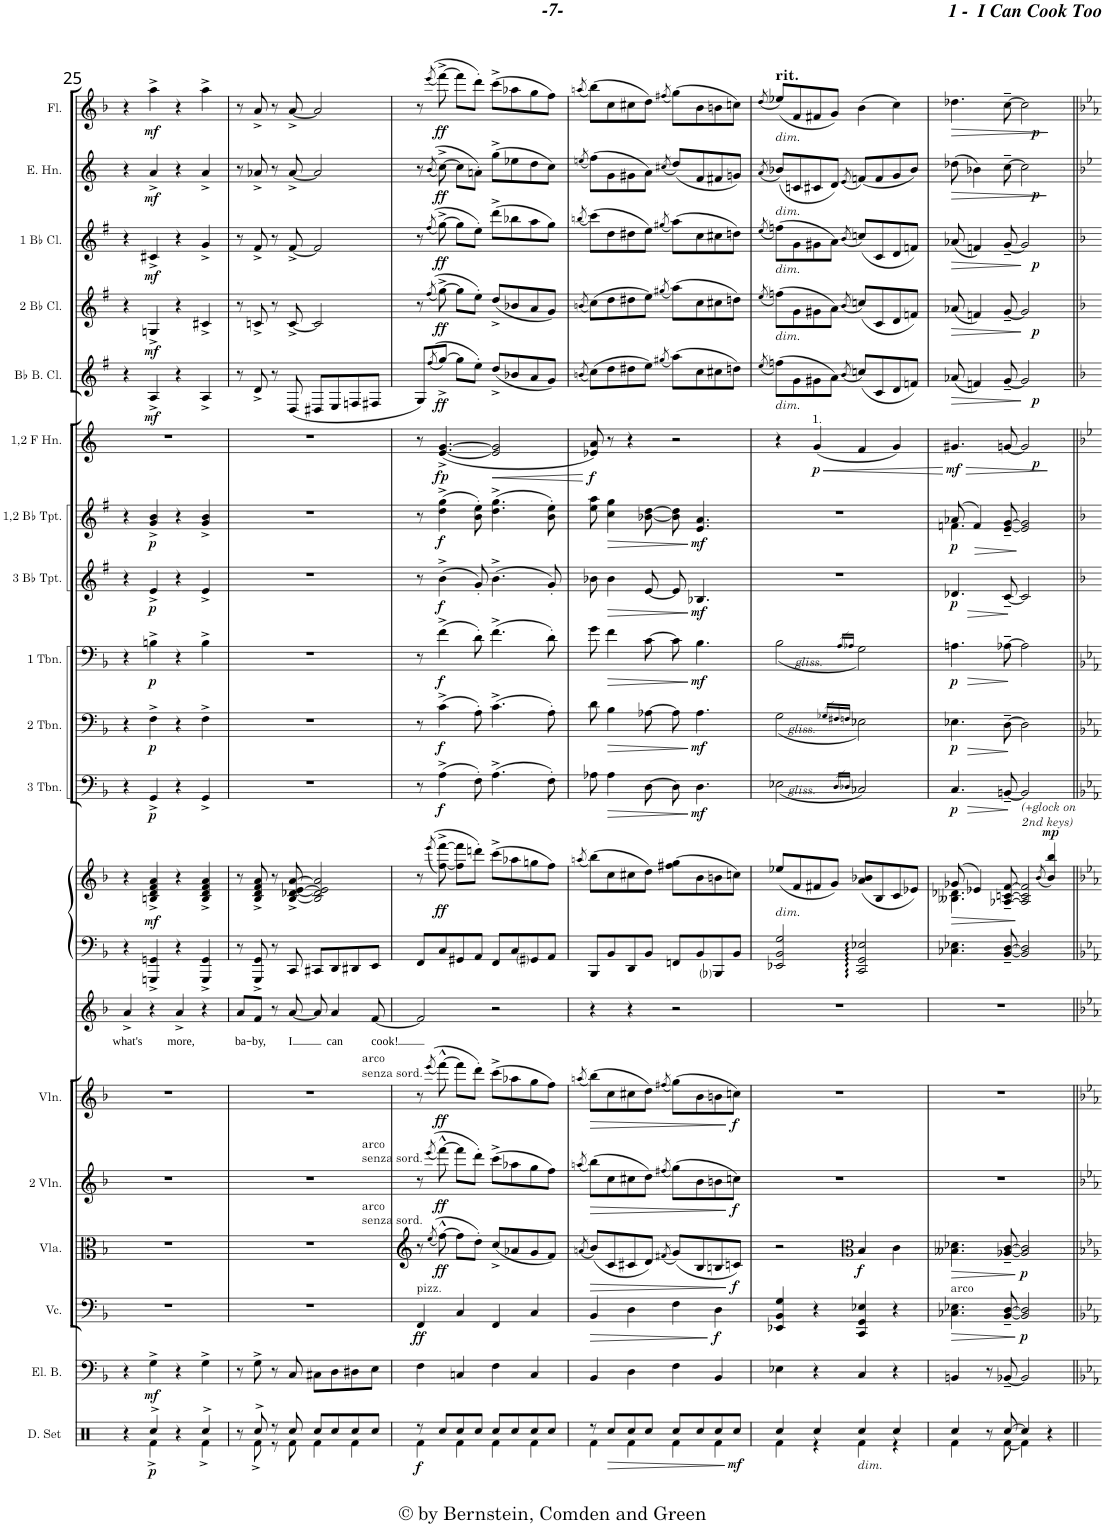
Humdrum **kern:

**kern	**dynam	**kern	**dynam	**kern	**dynam	**kern	**dynam	**kern	**dynam	**kern	**dynam	**kern	**text	**kern	**kern	**dynam	**kern	**dynam	**kern	**dynam	**kern	**dynam	**kern	**dynam	**kern	**dynam	**kern	**dynam	**kern	**dynam	**kern	**dynam	**kern	**dynam	**kern	**dynam	**kern	**dynam
*part19	*part19	*part18	*part18	*part17	*part17	*part16	*part16	*part15	*part15	*part14	*part14	*part13	*part13	*part12	*part12	*part12	*part11	*part11	*part10	*part10	*part9	*part9	*part8	*part8	*part7	*part7	*part6	*part6	*part5	*part5	*part4	*part4	*part3	*part3	*part2	*part2	*part1	*part1
*staff20	*staff20	*staff19	*staff19	*staff18	*staff18	*staff17	*staff17	*staff16	*staff16	*staff15	*staff15	*staff14	*staff14	*staff13	*staff12	*staff12/13	*staff11	*staff11	*staff10	*staff10	*staff9	*staff9	*staff8	*staff8	*staff7	*staff7	*staff6	*staff6	*staff5	*staff5	*staff4	*staff4	*staff3	*staff3	*staff2	*staff2	*staff1	*staff1
*I"Drumset	*	*I"Electric Bass	*	*I"Violoncello	*	*I"Viola	*	*I"2 Violin	*	*I"Violin	*	*I"Voice	*	*I"Piano	*	*	*I"3 Trombone	*	*I"2 Trombone	*	*I"1 Trombone	*	*I"3 Bb Trumpet	*	*I"1,2 Bb Trumpet	*	*I"1,2 Horn in F	*	*I"Bb Bass Clarinet	*	*I"2 Bb Clarinet	*	*I"1 Bb Clarinet	*	*I"English Horn	*	*I"Flute	*
*I'D. Set	*	*I'El. B.	*	*I'Vc.	*	*I'Vla.	*	*I'2 Vln.	*	*I'Vln.	*	*	*	*I'Pno	*	*	*I'3 Tbn.	*	*I'2 Tbn.	*	*I'1 Tbn.	*	*I'3 Bb Tpt.	*	*I'1,2 Bb Tpt.	*	*	*	*I'Bb B. Cl.	*	*I'2 Bb Cl.	*	*I'1 Bb Cl.	*	*I'E. Hn.	*	*I'Fl.	*
!!LO:PB:g=z
*clefX	*	*clefF4	*	*clefF4	*	*clefC3	*	*clefG2	*	*clefG2	*	*clefG2	*	*clefF4	*clefG2	*	*clefF4	*	*clefF4	*	*clefF4	*	*clefG2	*	*clefG2	*	*clefG2	*	*clefG2	*	*clefG2	*	*clefG2	*	*clefG2	*	*clefG2	*
*	*	*Trd7c12	*	*	*	*	*	*	*	*	*	*	*	*	*	*	*	*	*	*	*	*	*Trd1c2	*	*Trd1c2	*	*Trd4c7	*	*Trd8c14	*	*Trd1c2	*	*Trd1c2	*	*Trd4c7	*	*	*
*k[]	*	*k[b-]	*	*k[b-]	*	*k[b-]	*	*k[b-]	*	*k[b-]	*	*k[b-]	*	*k[b-]	*k[b-]	*	*k[b-]	*	*k[b-]	*	*k[b-]	*	*k[f#]	*	*k[f#]	*	*k[]	*	*k[f#]	*	*k[f#]	*	*k[f#]	*	*k[]	*	*k[b-]	*
*M2/2	*	*M2/2	*	*M2/2	*	*M2/2	*	*M2/2	*	*M2/2	*	*M2/2	*	*M2/2	*M2/2	*	*M2/2	*	*M2/2	*	*M2/2	*	*M2/2	*	*M2/2	*	*M2/2	*	*M2/2	*	*M2/2	*	*M2/2	*	*M2/2	*	*M2/2	*
*met(c|)	*	*met(c|)	*	*met(c|)	*	*met(c|)	*	*met(c|)	*	*met(c|)	*	*met(c|)	*	*met(c|)	*met(c|)	*	*met(c|)	*	*met(c|)	*	*met(c|)	*	*met(c|)	*	*met(c|)	*	*met(c|)	*	*met(c|)	*	*met(c|)	*	*met(c|)	*	*met(c|)	*	*met(c|)	*
=25	=25	=25	=25	=25	=25	=25	=25	=25	=25	=25	=25	=25	=25	=25	=25	=25	=25	=25	=25	=25	=25	=25	=25	=25	=25	=25	=25	=25	=25	=25	=25	=25	=25	=25	=25	=25	=25	=25
*^	*	*	*	*	*	*	*	*	*	*	*	*	*	*	*	*	*	*	*	*	*	*	*	*	*	*	*	*	*	*	*	*	*	*	*	*	*	*
!	!	!	!	!	!	!	!	!	!	!	!	!	!	!LO:LY:b	!	!	!	!	!	!	!	!	!	!	!	!	!	!	!	!	!	!	!	!	!	!	!	!	!
4r	4ryy	.	4r	.	1r	.	1r	.	1r	.	1r	.	4a^/	what's	4r	4r	.	4r	.	4r	.	4r	.	4r	.	4r	.	1r	.	4r	.	4r	.	4r	.	4r	.	4r	.
!	!	!LO:DY:b	!	!LO:DY:b	!	!	!	!	!	!	!	!	!	!	!	!	!LO:DY:b	!	!LO:DY:b	!	!LO:DY:b	!	!LO:DY:b	!	!LO:DY:b	!	!LO:DY:b	!	!	!	!LO:DY:b	!	!LO:DY:b	!	!LO:DY:b	!	!LO:DY:b	!	!LO:DY:b
4Rcc^/	4Rf^\	p	4G^\	mf	.	.	.	.	.	.	.	.	4r	.	4GGGn/^ 4GGn/^	4Bn/^ 4d/^ 4f/^ 4a/^	mf	4GG^/	p	4F^\	p	4Bn^\	p	4e^/	p	4g/^ 4b/^	p	.	.	4A^/	mf	4Gn^/	mf	4c#X^/	mf	4a^/	mf	4aa^\	mf
!	!	!	!	!	!	!	!	!	!	!	!	!	!	!LO:LY:b	!	!	!	!	!	!	!	!	!	!	!	!	!	!	!	!	!	!	!	!	!	!	!	!	!
4r	4ryy	.	4r	.	.	.	.	.	.	.	.	.	4a^/	more,	4r	4r	.	4r	.	4r	.	4r	.	4r	.	4r	.	.	.	4r	.	4r	.	4r	.	4r	.	4r	.
4Rcc^/	4Rf^\	.	4G^\	.	.	.	.	.	.	.	.	.	4r	.	4GGG/^ 4GG/^	4B/^ 4d/^ 4f/^ 4a/^	.	4GG^/	.	4F^\	.	4B^\	.	4e^/	.	4g/^ 4b/^	.	.	.	4A^/	.	4c#X^/	.	4g^/	.	4a^/	.	4aa^\	.
=26	=26	=26	=26	=26	=26	=26	=26	=26	=26	=26	=26	=26	=26	=26	=26	=26	=26	=26	=26	=26	=26	=26	=26	=26	=26	=26	=26	=26	=26	=26	=26	=26	=26	=26	=26	=26	=26	=26	=26
!	!	!	!	!	!	!	!	!	!	!	!	!	!	!LO:LY:b	!	!	!	!	!	!	!	!	!	!	!	!	!	!	!	!	!	!	!	!	!	!	!	!	!
8r	8ryy	.	8r	.	1r	.	1r	.	1r	.	1r	.	8a/L	ba-	8r	8r	.	1r	.	1r	.	1r	.	1r	.	1r	.	1r	.	8r	.	8r	.	8r	.	8r	.	8r	.
!	!	!	!	!	!	!	!	!	!	!	!	!	!	!LO:LY:b	!	!	!	!	!	!	!	!	!	!	!	!	!	!	!	!	!	!	!	!	!	!	!	!	!
8Rcc^/	8Rf^\	.	8G^\	.	.	.	.	.	.	.	.	.	8f/J	-by,	8GGG/^ 8GG/^	8B-/^ 8d/^ 8f/^ 8a/^	.	.	.	.	.	.	.	.	.	.	.	.	.	8d^/	.	8cn^/	.	8f#^/	.	8a-X^/	.	8a^/	.
8r	8r	.	8r	.	.	.	.	.	.	.	.	.	8r	.	8r	8r	.	.	.	.	.	.	.	.	.	.	.	.	.	8r	.	8r	.	8r	.	8r	.	8r	.
!	!	!	!	!	!	!	!	!	!	!	!	!	!	!LO:LY:b	!	!	!	!	!	!	!	!	!	!	!	!	!	!	!	!	!	!	!	!	!	!	!	!	!
8Rcc/	8Rf\	.	8C/	.	.	.	.	.	.	.	.	.	[8a/	I	8CC/	[8B-/^ [8d-X/^ [8e/^ [8a/^	.	.	.	.	.	.	.	.	.	.	.	.	.	(8D/	.	[8c^/	.	[8f#^/	.	[8a-^/	.	[8a^/	.
8Rcc/L	4Rf\	.	8C#X\L	.	.	.	.	.	.	.	.	.	8a/]	.	8CC#X/L	2B-/] 2d-/] 2e/] 2a/]	.	.	.	.	.	.	.	.	.	.	.	.	.	8D#X/L	.	2c/]	.	2f#/]	.	2a-/]	.	2a/]	.
!	!	!	!	!	!	!	!	!	!	!	!	!	!	!LO:LY:b	!	!	!	!	!	!	!	!	!	!	!	!	!	!	!	!	!	!	!	!	!	!	!	!	!
8Rcc/	.	.	8D\	.	.	.	.	.	.	.	.	.	4a/	can	8DD/	.	.	.	.	.	.	.	.	.	.	.	.	.	.	8E/	.	.	.	.	.	.	.	.	.
8Rcc/	4Rf\	.	8D#X\	.	.	.	.	.	.	.	.	.	.	.	8DD#X/	.	.	.	.	.	.	.	.	.	.	.	.	.	.	8Fn/	.	.	.	.	.	.	.	.	.
!	!	!	!	!	!	!	!	!	!	!	!	!	!	!LO:LY:b	!	!	!	!	!	!	!	!	!	!	!	!	!	!	!	!	!	!	!	!	!	!	!	!	!
8Rcc/J	.	.	8E\J	.	.	.	.	.	.	.	.	.	[8f/	cook!	8EE/J	.	.	.	.	.	.	.	.	.	.	.	.	.	.	8F#X/J	.	.	.	.	.	.	.	.	.
=27	=27	=27	=27	=27	=27	=27	=27	=27	=27	=27	=27	=27	=27	=27	=27	=27	=27	=27	=27	=27	=27	=27	=27	=27	=27	=27	=27	=27	=27	=27	=27	=27	=27	=27	=27	=27	=27	=27	=27
!	!	!	!	!	!	!	!	!	!	!	!LO:TX:a:t=arco	!	!	!	!	!	!	!	!	!	!	!	!	!	!	!	!	!	!	!	!	!	!	!	!	!	!	!	!
!	!	!	!	!	!	!	!	!	!	!	!LO:TX:a:t=senza sord.	!	!	!	!	!	!	!	!	!	!	!	!	!	!	!	!	!	!	!	!	!	!	!	!	!	!	!	!
!	!	!	!	!	!	!	!	!	!LO:TX:a:t=arco	!	!	!	!	!	!	!	!	!	!	!	!	!	!	!	!	!	!	!	!	!	!	!	!	!	!	!	!	!	!
!	!	!	!	!	!	!	!	!	!LO:TX:a:t=senza sord.	!	!	!	!	!	!	!	!	!	!	!	!	!	!	!	!	!	!	!	!	!	!	!	!	!	!	!	!	!	!
!	!	!	!	!	!	!	!LO:TX:a:t=arco	!	!	!	!	!	!	!	!	!	!	!	!	!	!	!	!	!	!	!	!	!	!	!	!	!	!	!	!	!	!	!	!
!	!	!	!	!	!	!	!LO:TX:a:t=senza sord.	!	!	!	!	!	!	!	!	!	!	!	!	!	!	!	!	!	!	!	!	!	!	!	!	!	!	!	!	!	!	!	!
!	!	!	!	!	!LO:TX:a:t=pizz.	!	!	!	!	!	!	!	!	!	!	!	!	!	!	!	!	!	!	!	!	!	!	!	!	!	!	!	!	!	!	!	!	!	!
!	!	!LO:DY:b	!	!	!	!LO:DY:b	!	!	!	!	!	!	!	!	!	!	!	!	!	!	!	!	!	!	!	!	!	!	!	!	!	!	!	!	!	!	!	!	!
8r	4Rf\	f	4F\	.	4FF/	ff	8r	.	8r	.	8r	.	2f/]	.	8FF/L	8r	.	8r	.	8r	.	8r	.	8r	.	8r	.	8r	.	8G/L)	.	8r	.	8r	.	8r	.	8r	.
.	.	.	.	.	.	.	((>8qee/	.	((>8qeee/	.	((>8qeee/	.	.	.	.	((>8qeee/	.	.	.	.	.	.	.	.	.	.	.	.	.	((>8qff#/	.	((>8qff#/	.	((>8qff#/	.	((>8qb/	.	((>8qeee/	.
!	!	!	!	!	!	!	!	!LO:DY:b	!	!LO:DY:b	!	!LO:DY:b	!	!	!	!	!LO:DY:b	!	!LO:DY:b	!	!LO:DY:b	!	!LO:DY:b	!	!LO:DY:b	!	!LO:DY:b	!	!LO:DY:b	!	!LO:DY:b	!	!LO:DY:b	!	!LO:DY:b	!	!LO:DY:b	!	!LO:DY:b
8Rcc/L	.	.	.	.	.	.	[8ff^^\)	ff	[8fff^^\)	ff	[8fff^^\)	ff	.	.	8C/	[8ff\^ [8fff\^)	ff	(4A^\	f	(4c^\	f	(4f^\	f	(4b^\	f	(4dd\^ 4gg\^	f	([4.e/^ [4.g/^	fp	[8gg^/J)	ff	[8gg^\)	ff	[8gg^\)	ff	[8cc^\)	ff	[8fff^\)	ff
8Rcc/	4Rf\	.	4Cn/	.	4C/	.	8ff\L]	.	8fff\L]	.	8fff\L]	.	.	.	8GG#X/	8ff\] 8fff\]L	.	.	.	.	.	.	.	.	.	.	.	.	.	8gg\L]	.	8gg\L]	.	8gg\L]	.	8cc\L]	.	8fff\L]	.
8Rcc/J	.	.	.	.	.	.	8dd'\J)	.	8ddd'\J)	.	8ddd'\J)	.	.	.	8AA/J	8dddn'\J)	.	8F'\)	.	8A'\)	.	8d'\)	.	8g'/)	.	8b\' 8ee\')	.	.	.	8ee'\J)	.	8ee'\J)	.	8ee'\J)	.	8an'\J)	.	8ddd'\J)	.
!	!	!	!	!	!	!	!	!	!	!	!	!	!	!	!	!	!	!	!	!	!	!	!	!	!	!	!	!	!LO:HP:b	!	!	!	!	!	!	!	!	!	!
8Rcc/L	4Rf\	.	4F\	.	4FF/	.	(8cc^/L	.	(8ccc^\L	.	(8ccc^\L	.	2r	.	8FF/L	(8ccc^\L	.	(4.A^\	.	(4.c^\	.	(4.f^\	.	(4.b^\	.	(4.dd\^ 4.gg\^	.	2e/] 2g/]	<	(8dd^/L	.	(8dd^/L	.	(8ddd^\L	.	(8gg^\L	.	(8ccc^\L	.
8Rcc/	.	.	.	.	.	.	8a-X/	.	8aa-X\	.	8aa-X\	.	.	.	8C/	8aa-X\	.	.	.	.	.	.	.	.	.	.	.	.	.	8b-X/	.	8b-X/	.	8bb-X\	.	8ee-X\	.	8aa-X\	.
8Rcc/	4Rf\	.	4C/	.	4C/	.	8g/	.	8gg\	.	8gg\	.	.	.	8GG#i/	8ggn\	.	.	.	.	.	.	.	.	.	.	.	.	.	8a/	.	8a/	.	8aa\	.	8dd\	.	8gg\	.
8Rcc/J	.	.	.	.	.	.	8f/J)	.	8ff\J)	.	8ff\J)	.	.	.	8AA/J	8ff\J)	.	8F'\)	.	8A'\)	.	8d'\)	.	8g'/)	.	8b\' 8ee\')	.	.	.	8g/J)	.	8g/J)	.	8gg\J)	.	8cc\J)	.	8ff\J)	.
*v	*v	*	*	*	*	*	*	*	*	*	*	*	*	*	*	*	*	*	*	*	*	*	*	*	*	*	*	*	*	*	*	*	*	*	*	*	*	*	*
.	.	.	.	.	.	.	.	.	.	.	.	.	.	.	.	.	.	.	.	.	.	.	.	.	.	.	.	[	.	.	.	.	.	.	.	.	.	.
=28	=28	=28	=28	=28	=28	=28	=28	=28	=28	=28	=28	=28	=28	=28	=28	=28	=28	=28	=28	=28	=28	=28	=28	=28	=28	=28	=28	=28	=28	=28	=28	=28	=28	=28	=28	=28	=28	=28
.	.	.	.	.	.	(8qan/	.	(8qaan/	.	(8qaan/	.	.	.	.	(8qaan/	.	.	.	.	.	.	.	.	.	.	.	.	.	(8qbn/	.	(8qbn/	.	(8qbbn/	.	(8qeen/	.	(8qaan/	.
*^	*	*	*	*	*	*	*	*	*	*	*	*	*	*	*	*	*	*	*	*	*	*	*	*	*	*	*	*	*	*	*	*	*	*	*	*	*	*
!	!	!	!	!	!	!LO:HP:b	!	!	!	!	!	!	!	!	!	!	!	!	!	!	!	!	!	!	!	!	!	!	!LO:DY:b	!	!	!	!	!	!	!	!	!	!
8r	4Rf\	.	4BB-/	.	4BB-/	>	(8b-/L)	.	(8bb-\L)	.	(8bb-\L)	.	4r	.	8BBB-/L	(8bb-\L)	.	8A-X\	.	8d\	.	8g\	.	8b-X\	.	8ee\ 8aa\	.	8e-X/ 8a/)	f	(8cc\L)	.	(8cc\L)	.	(8ccc\L)	.	(8ff\L)	.	(8bb-\L)	.
!	!	!LO:HP:b	!	!	!	!	!	!	!	!	!	!	!	!	!	!	!	!	!LO:HP:b	!	!LO:HP:b	!	!LO:HP:b	!	!LO:HP:b	!	!LO:HP:b	!	!	!	!	!	!	!	!	!	!	!	!
8Rcc/L	.	>	.	.	.	.	8c/	.	8cc\	.	8cc\	.	.	.	8BB-/	8cc\	.	4A-\	>	4B-\	>	4f\	>	4b-\	>	4cc\ 4gg\	>	8r	.	8dd\	.	8dd\	.	8dd\	.	8g\	.	8cc\	.
8Rcc/	4Rf\	.	4D\	.	4D\	.	8c#X/	.	8cc#X\	.	8cc#X\	.	4r	.	8DD/	8cc#X\	.	.	.	.	.	.	.	.	.	.	.	4r	.	8dd#X\	.	8dd#X\	.	8dd#X\	.	8g#X\	.	8cc#X\	.
8Rcc/J	.	.	.	.	.	.	8d/J)	.	8dd\J)	.	8dd\J)	.	.	.	8BB-/J	8dd\J)	.	[8D\	.	[8A-X\	.	[8c\	.	[8e/	.	[8b-X\ [8dd\	.	.	.	8ee\J)	.	8ee\J)	.	8ee\J)	.	8a\J)	.	8dd\J)	.
.	.	.	.	.	.	.	(8qf#X/	.	(8qff#X/	.	(8qff#X/	.	.	.	.	.	.	.	.	.	.	.	.	.	.	.	.	.	.	(8qgg#X/	.	(8qgg#X/	.	(8qgg#X/	.	(8qcc#X/	.	(8qff#X/	.
8Rcc/L	4Rf\	.	4F\	.	4F\	.	(8g/L)	.	(8gg\L)	.	(8gg\L)	.	2r	.	8FFn/L	(8ff#X\ 8gg\L	.	8D\]	.	8A-\]	.	8c\]	.	8e/]	.	8b-\] 8dd\]	.	2r	.	(8aa\L)	.	(8aa\L)	.	(8aa\L)	.	(8dd/L)	.	(8gg\L)	.
!	!	!	!	!	!	!	!	!	!	!	!	!	!	!	!	!	!	!	!LO:DY:n=1:b	!	!LO:DY:n=1:b	!	!LO:DY:n=1:b	!	!LO:DY:n=1:b	!	!LO:DY:n=1:b	!	!	!	!	!	!	!	!	!	!	!	!
8Rcc/	.	.	.	.	.	.	8B-/	.	8b-\	.	8b-\	.	.	.	8BB-/	8b-\	.	4.D\	] mf	4.A-\	] mf	4.B-\	] mf	4.B-X/	] mf	4.e/ 4.a/	] mf	.	.	8cc\	.	8cc\	.	8cc\	.	8f/	.	8b-\	.
!	!	!	!	!	!	!LO:DY:n=1:b	!	!	!	!	!	!	!	!	!	!	!	!	!	!	!	!	!	!	!	!	!	!	!	!	!	!	!	!	!	!	!	!	!
8Rcc/	4Rf\	.	4BB-/	.	4D\	] f	8Bn/	.	8bn\	.	8bn\	.	.	.	8BBB-i/	8bn\	.	.	.	.	.	.	.	.	.	.	.	.	.	8cc#X\	.	8cc#X\	.	8cc#X\	.	8f#X/	.	8bn\	.
!	!	!LO:DY:n=1:b	!	!	!	!	!	!LO:DY:b	!	!LO:DY:b	!	!LO:DY:b	!	!	!	!	!	!	!	!	!	!	!	!	!	!	!	!	!	!	!	!	!	!	!	!	!	!	!
8Rcc/J	.	] mf	.	.	.	.	8cn/J)	f	8ccn\J)	f	8ccn\J)	f	.	.	8BB-/J	8ccn\J)	.	.	.	.	.	.	.	.	.	.	.	.	.	8ddn\J)	.	8ddn\J)	.	8ddn\J)	.	8gn/J)	.	8ccn\J)	.
=29	=29	=29	=29	=29	=29	=29	=29	=29	=29	=29	=29	=29	=29	=29	=29	=29	=29	=29	=29	=29	=29	=29	=29	=29	=29	=29	=29	=29	=29	=29	=29	=29	=29	=29	=29	=29	=29	=29	=29
.	.	.	.	.	.	.	.	.	.	.	.	.	.	.	.	.	.	.	.	.	.	.	.	.	.	.	.	.	.	(8qee/	.	(8qee/	.	(8qee/	.	(8qa/	.	(8qdd/	.
!	!	!	!	!	!	!	!	!	!	!	!	!	!	!	!	!	!	!	!	!	!	!	!	!	!	!	!	!	!	!	!	!	!	!	!	!	!	!LO:TX:b:i:t=dim.	!
!	!	!	!	!	!	!	!	!	!	!	!	!	!	!	!	!	!	!	!	!	!	!	!	!	!	!	!	!	!	!	!	!	!	!	!	!	!	!LO:TX:a:t=rit.	!
!	!	!	!	!	!	!	!	!	!	!	!	!	!	!	!	!	!	!	!	!	!	!	!	!	!	!	!	!	!	!	!	!	!	!	!	!LO:TX:b:i:t=dim.	!	!	!
!	!	!	!	!	!	!	!	!	!	!	!	!	!	!	!	!	!	!	!	!	!	!	!	!	!	!	!	!	!	!	!	!	!	!LO:TX:b:i:t=dim.	!	!	!	!	!
!	!	!	!	!	!	!	!	!	!	!	!	!	!	!	!	!	!	!	!	!	!	!	!	!	!	!	!	!	!	!	!	!LO:TX:b:i:t=dim.	!	!	!	!	!	!	!
!	!	!	!	!	!	!	!	!	!	!	!	!	!	!	!	!	!	!	!	!	!	!	!	!	!	!	!	!	!	!LO:TX:b:i:t=dim.	!	!	!	!	!	!	!	!	!
!	!	!	!	!	!	!	!	!	!	!	!	!	!	!	!	!	!	!	!	!	!	!LO:TX:b:i:t=gliss.	!	!	!	!	!	!	!	!	!	!	!	!	!	!	!	!	!
!	!	!	!	!	!	!	!	!	!	!	!	!	!	!	!	!	!	!	!	!LO:TX:b:i:t=gliss.	!	!	!	!	!	!	!	!	!	!	!	!	!	!	!	!	!	!	!
!	!	!	!	!	!	!	!	!	!	!	!	!	!	!	!	!	!	!LO:TX:b:i:t=gliss.	!	!	!	!	!	!	!	!	!	!	!	!	!	!	!	!	!	!	!	!	!
!	!	!	!	!	!	!	!	!	!	!	!	!	!	!	!	!LO:TX:b:i:t=dim.	!	!	!	!	!	!	!	!	!	!	!	!	!	!	!	!	!	!	!	!	!	!	!
4Rcc/	4Rf\	.	4E-X\	.	4EE-X/ 4BB-/ 4G/	.	2r	.	1r	.	1r	.	1r	.	2EE-X/ 2BB-/ 2G/	(8ee-X/L	.	(<2E-X\	.	(<2G\	.	(<2B-\	.	1r	.	1r	.	4r	.	(8ffn\L)	.	(8ffn\L)	.	(8ffn\L)	.	(8b-X/L)	.	(8ee-X/L)	.
.	.	.	.	.	.	.	.	.	.	.	.	.	.	.	.	8f/	.	.	.	.	.	.	.	.	.	.	.	.	.	8g\	.	8g\	.	8g\	.	8cn/	.	8f/	.
!	!	!	!	!	!	!	!	!	!	!	!	!	!	!	!	!	!	!	!	!	!	!	!	!	!	!	!	!LO:TX:a:t=1.	!	!	!	!	!	!	!	!	!	!	!
!	!	!	!	!	!	!	!	!	!	!	!	!	!	!	!	!	!	!	!	!	!	!	!	!	!	!	!	!	!LO:HP:b	!	!	!	!	!	!	!	!	!	!
!	!	!	!	!	!	!	!	!	!	!	!	!	!	!	!	!	!	!	!	!	!	!	!	!	!	!	!	!	!LO:DY:n=1:b	!	!	!	!	!	!	!	!	!	!
4Rcc/	4r	.	4r	.	4r	.	.	.	.	.	.	.	.	.	.	8f#X/	.	.	.	.	.	.	.	.	.	.	.	(4g/	< p	8g#X\	.	8g#X\	.	8g#X\	.	8c#X/	.	8f#X/	.
.	.	.	.	.	.	.	.	.	.	.	.	.	.	.	.	8g/J)	.	.	.	.	.	.	.	.	.	.	.	.	.	8a\J)	.	8a\J)	.	8a\J)	.	8d/J)	.	8g/J)	.
*	*	*	*	*	*	*	*clefC3	*	*	*	*	*	*	*	*	*	*	*	*	*	*	*	*	*	*	*	*	*	*	*	*	*	*	*	*	*	*	*	*
.	.	.	.	.	.	.	.	.	.	.	.	.	.	.	.	.	.	.	.	16qG-X/LL	.	.	.	.	.	.	.	.	.	.	.	.	.	.	.	.	.	.	.
.	.	.	.	.	.	.	.	.	.	.	.	.	.	.	.	.	.	16qD/LL	.	16qF#X/	.	16qA/LL	.	.	.	.	.	.	.	.	.	.	.	.	.	.	.	.	.
.	.	.	.	.	.	.	.	.	.	.	.	.	.	.	.	.	.	16qD-X/JJ	.	16qFn/JJ	.	16qA-X/JJ	.	.	.	.	.	.	.	(8qb/	.	(8qb/	.	(8qb/	.	(8qe/	.	.	.
!LO:TX:b:i:t=dim.	!	!	!	!	!	!	!	!	!	!	!	!	!	!	!	!	!	!	!	!	!	!	!	!	!	!	!	!	!	!	!	!	!	!	!	!	!	!	!
!	!	!	!	!	!	!	!	!LO:DY:b	!	!	!	!	!	!	!	!	!	!	!	!	!	!	!	!	!	!	!	!	!	!	!	!	!	!	!	!	!	!	!
4Rcc/	4Rf\	.	4C/	.	4CC/ 4GG/ 4E-X/	.	4B-/	f	.	.	.	.	.	.	2CC/: 2GG/: 2E-X/:	(8a/ 8b-X/L	.	2C-X/)	.	2E-X\)	.	2G\)	.	.	.	.	.	4f/	.	(8ccn/L)	.	(8ccn/L)	.	(8ccn/L)	.	(8fn/L)	.	(4b-\	.
.	.	.	.	.	.	.	.	.	.	.	.	.	.	.	.	8B-/	.	.	.	.	.	.	.	.	.	.	.	.	.	8c/	.	8c/	.	8c/	.	8f/	.	.	.
4Rcc/	4r	.	4r	.	4r	.	4c\	.	.	.	.	.	.	.	.	8c/	.	.	.	.	.	.	.	.	.	.	.	4g/)	.	8d/	.	8d/	.	8d/	.	8g/	.	4cc\)	.
.	.	.	.	.	.	.	.	.	.	.	.	.	.	.	.	8e-X/J)	.	.	.	.	.	.	.	.	.	.	.	.	.	8fn/J)	.	8fn/J)	.	8fn/J)	.	8b-/J)	.	.	.
*v	*v	*	*	*	*	*	*	*	*	*	*	*	*	*	*	*	*	*	*	*	*	*	*	*	*	*	*	*	*	*	*	*	*	*	*	*	*	*	*
.	.	.	.	.	.	.	.	.	.	.	.	.	.	.	.	.	.	.	.	.	.	.	.	.	.	.	.	[	.	.	.	.	.	.	.	.	.	.
=30	=30	=30	=30	=30	=30	=30	=30	=30	=30	=30	=30	=30	=30	=30	=30	=30	=30	=30	=30	=30	=30	=30	=30	=30	=30	=30	=30	=30	=30	=30	=30	=30	=30	=30	=30	=30	=30	=30
*^	*	*	*	*	*	*	*	*	*	*	*	*	*	*	*	*	*	*	*	*	*	*	*	*	*	*	*	*	*	*	*	*	*	*	*	*	*	*
!	!	!	!	!	!LO:TX:a:t=arco	!	!	!	!	!	!	!	!	!	!	!	!	!	!	!	!	!	!	!	!	!	!	!	!	!	!	!	!	!	!	!	!	!	!
!	!	!	!	!	!	!LO:HP:b	!	!LO:HP:b	!	!	!	!	!	!	!	!	!LO:HP:b	!	!LO:HP:b	!	!LO:HP:b	!	!LO:HP:b	!	!LO:HP:b	!	!	!	!LO:HP:b	!	!LO:HP:b	!	!LO:HP:b	!	!LO:HP:b	!	!LO:HP:b	!	!LO:HP:b
*	*	*	*	*	*	*	*	*	*	*	*	*	*	*	*	*^	*	*	*	*	*	*	*	*	*	*^	*	*	*	*	*	*	*	*	*	*	*	*	*
*	*	*	*	*	*	*	*	*	*	*	*	*	*	*	*	*	*^	*	*	*	*	*	*	*	*	*	*	*	*	*	*	*	*	*	*	*	*	*	*	*	*
!	!	!	!	!	!	!	!	!	!	!	!	!	!	!	!	!	!	!	!	!	!LO:DY:n=1:b	!	!LO:DY:n=1:b	!	!LO:DY:n=1:b	!	!LO:DY:n=1:b	!	!	!LO:DY:b	!	!LO:DY:n=1:b	!	!	!	!	!	!	!	!	!	!
4Rcc/	4Rf\	.	4BBn/	.	4.C-X\ 4.E-X\	>	4.B--X\ 4.d-X\	>	1r	.	1r	.	1r	.	4.C-X\ 4.E-X\	(8g-X/	4.B--X\ 4.d-X\	2.ryy	>	4.C/	> p	4.E-X\	> p	4.An\	> p	4.d-X/	> p	(8a-X/	4.fn\	p	4.g#X/	> mf	(8a-X/	>	(8a-X/	>	(8a-X/	>	(8dd-X\	>	4.dd-X\	>
!	!	!	!	!	!	!	!	!	!	!	!	!	!	!	!	!	!	!	!	!	!	!	!	!	!	!	!	!	!	!LO:HP:b	!	!	!	!	!	!	!	!	!	!	!	!
.	.	.	.	.	.	.	.	.	.	.	.	.	.	.	.	4e-X/)	.	.	.	.	.	.	.	.	.	.	.	4f/)	.	>	.	.	4fn/)	.	4fn/)	.	4fn/)	.	4b-X\)	.	.	.
8r	8ryy	.	8r	.	.	.	.	.	.	.	.	.	.	.	.	.	.	.	.	.	.	.	.	.	.	.	.	.	.	.	.	.	.	.	.	.	.	.	.	.	.	.
[8Rcc/	[8Rf\	.	[8BB-X~/	.	[8BB-/~ [8D/~	.	[8A-X/~ [8c/~	.	.	.	.	.	.	.	[8BB-/~ [8D/~	[8A-X/~ [8cn/~ [8f/~	2ryy	.	.	[8BBn~/	.	[8D~\	.	[8A-X~\	.	[8c~/	.	[8e/~ [8g/~	2ryy	.	[8gn/	.	[8g~/	.	[8g~/	.	[8g~/	.	[8cc~\	.	[8cc~\	.
!	!	!	!	!	!	!LO:DY:n=1:b	!	!LO:DY:n=1:b	!	!	!	!	!	!	!	!	!	!	!	!	!	!	!	!	!	!	!	!	!	!	!	!LO:DY:n=2:b	!	!LO:DY:n=1:b	!	!LO:DY:n=1:b	!	!LO:DY:n=1:b	!	!LO:DY:b	!	!LO:DY:b
4Rcc/]	4Rf\]	.	2BB-/]	.	2BB-/] 2D/]	] p	2A-/] 2c/]	] p	.	.	.	.	.	.	2BB-/] 2D/]	2A-/] 2c/] 2f/]	.	.	]	2BB/]	]	2D\]	]	2A-\]	]	2c/]	]	2e/] 2g/]	.	]	2g/]	p	2g/]	] p	2g/]	] p	2g/]	] p	2cc\]	p	2cc\]	p
.	.	.	.	.	.	.	.	.	.	.	.	.	.	.	.	.	.	(8qb-/	.	.	.	.	.	.	.	.	.	.	.	.	.	.	.	.	.	.	.	.	.	.	.	.
!	!	!	!	!	!	!	!	!	!	!	!	!	!	!	!	!	!	!LO:TX:a:i:t=(+glock on	!	!	!	!	!	!	!	!	!	!	!	!	!	!	!	!	!	!	!	!	!	!	!	!
!	!	!	!	!	!	!	!	!	!	!	!	!	!	!	!	!	!	!LO:TX:a:t=2nd keys)	!	!	!	!	!	!	!	!	!	!	!	!	!	!	!	!	!	!	!	!	!	!	!	!
!	!	!	!	!	!	!	!	!	!	!	!	!	!	!	!	!	!	!	!LO:DY:a	!	!	!	!	!	!	!	!	!	!	!	!	!	!	!	!	!	!	!	!	!	!	!
4r	4ryy	.	.	.	.	.	.	.	.	.	.	.	.	.	.	.	.	4b-/ 4bb-/)	mp	.	.	.	.	.	.	.	.	.	.	.	.	.	.	.	.	.	.	.	.	.	.	.
.	.	.	.	.	.	.	.	.	.	.	.	.	.	.	.	.	8ryy	.	.	.	.	.	.	.	.	.	.	.	8ryy	.	.	.	.	.	.	.	.	.	.	.	.	.
*v	*v	*	*	*	*	*	*	*	*	*	*	*	*	*	*	*v	*v	*v	*	*	*	*	*	*	*	*	*	*v	*v	*	*	*	*	*	*	*	*	*	*	*	*	*
.	.	.	.	.	.	.	.	.	.	.	.	.	.	.	.	.	.	.	.	.	.	.	.	.	.	.	.	]	.	.	.	.	.	.	.	]	.	]
=||	=||	=||	=||	=||	=||	=||	=||	=||	=||	=||	=||	=||	=||	=||	=||	=||	=||	=||	=||	=||	=||	=||	=||	=||	=||	=||	=||	=||	=||	=||	=||	=||	=||	=||	=||	=||	=||	=||
*-	*-	*-	*-	*-	*-	*-	*-	*-	*-	*-	*-	*-	*-	*-	*-	*-	*-	*-	*-	*-	*-	*-	*-	*-	*-	*-	*-	*-	*-	*-	*-	*-	*-	*-	*-	*-	*-	*-
